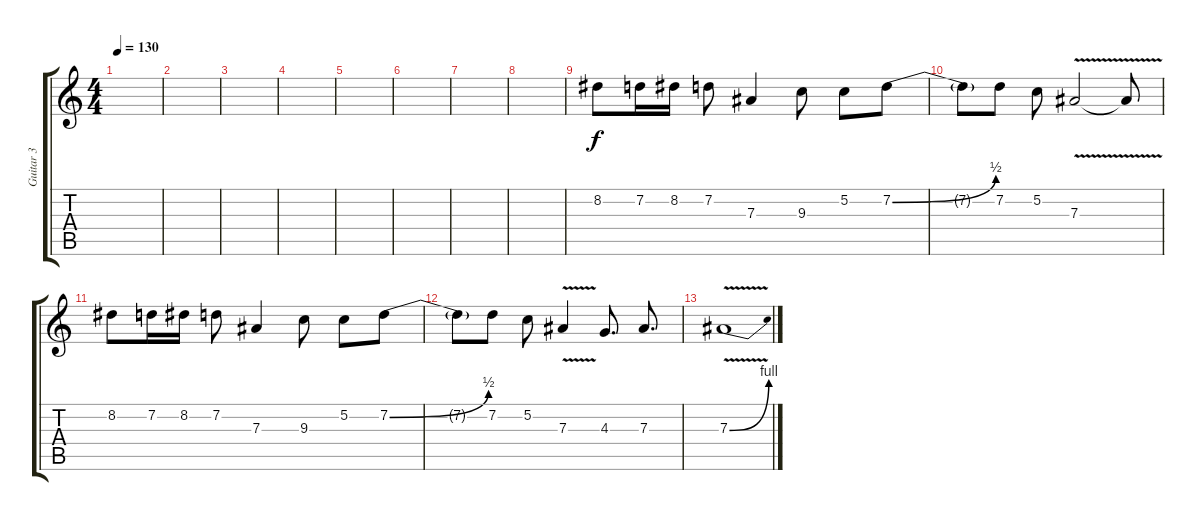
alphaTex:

\track ("Guitar 3" "Guitar 3") {instrument distortionguitar}
\staff {score tabs}
\tuning (C4 G3 Eb3 Bb2 F2 C2) {hide}
\ts (4 4)
\tempo 130
\clef g2
\ks c
|
|
|
|
|
|
|
|
8.2.8{volume 16} 7.2.16 8.2.16 7.2.8 7.3.4 9.3.8 5.2.8 7.2{be (bend 0 0 60 2)}.8 |
7.2{t}.8 7.2.8 5.2.8 7.3{v}.2 7.3{t}.8 |
8.2.8{volume 16} 7.2.16 8.2.16 7.2.8 7.3.4 9.3.8 5.2.8 7.2{be (bend 0 0 60 2)}.8 |
7.2{t}.8 7.2.8 5.2.8 7.3{v}.4 4.3.8{d} 7.3.8{d} |
7.3{be (bend 0 0 60 4) v}.1{volume 11}
